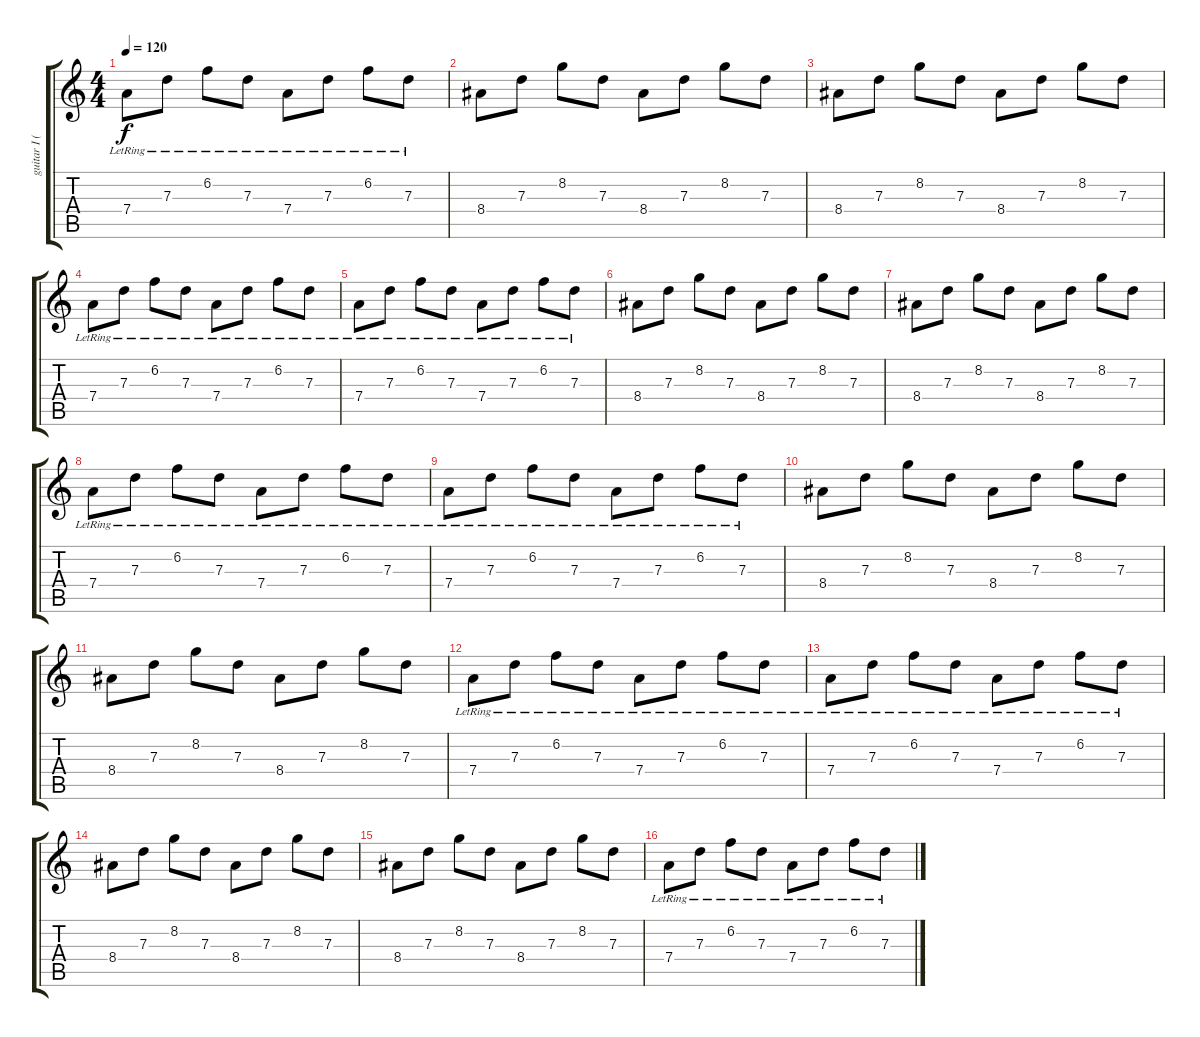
\track ("guitar I (steel)" "guitar I (") {instrument acousticguitarsteel}
\staff {score tabs}
\tuning (E4 B3 G3 D3 A2 E2) {hide}
\ts (4 4)
\tempo 120
\clef g2
\ks c
7.4{lr}.8{dy f} 7.3{lr}.8 6.2{lr}.8 7.3{lr}.8 7.4{lr}.8 7.3{lr}.8 6.2{lr}.8 7.3{lr}.8 |
8.4.8 7.3.8 8.2.8 7.3.8 8.4.8 7.3.8 8.2.8 7.3.8 |
8.4.8 7.3.8 8.2.8 7.3.8 8.4.8 7.3.8 8.2.8 7.3.8 |
7.4{lr}.8 7.3{lr}.8 6.2{lr}.8 7.3{lr}.8 7.4{lr}.8 7.3{lr}.8 6.2{lr}.8 7.3{lr}.8 |
7.4{lr}.8 7.3{lr}.8 6.2{lr}.8 7.3{lr}.8 7.4{lr}.8 7.3{lr}.8 6.2{lr}.8 7.3{lr}.8 |
8.4.8 7.3.8 8.2.8 7.3.8 8.4.8 7.3.8 8.2.8 7.3.8 |
8.4.8 7.3.8 8.2.8 7.3.8 8.4.8 7.3.8 8.2.8 7.3.8 |
7.4{lr}.8 7.3{lr}.8 6.2{lr}.8 7.3{lr}.8 7.4{lr}.8 7.3{lr}.8 6.2{lr}.8 7.3{lr}.8 |
7.4{lr}.8 7.3{lr}.8 6.2{lr}.8 7.3{lr}.8 7.4{lr}.8 7.3{lr}.8 6.2{lr}.8 7.3{lr}.8 |
8.4.8 7.3.8 8.2.8 7.3.8 8.4.8 7.3.8 8.2.8 7.3.8 |
8.4.8 7.3.8 8.2.8 7.3.8 8.4.8 7.3.8 8.2.8 7.3.8 |
7.4{lr}.8 7.3{lr}.8 6.2{lr}.8 7.3{lr}.8 7.4{lr}.8 7.3{lr}.8 6.2{lr}.8 7.3{lr}.8 |
7.4{lr}.8 7.3{lr}.8 6.2{lr}.8 7.3{lr}.8 7.4{lr}.8 7.3{lr}.8 6.2{lr}.8 7.3{lr}.8 |
8.4.8 7.3.8 8.2.8 7.3.8 8.4.8 7.3.8 8.2.8 7.3.8 |
8.4.8 7.3.8 8.2.8 7.3.8 8.4.8 7.3.8 8.2.8 7.3.8 |
7.4{lr}.8 7.3{lr}.8 6.2{lr}.8 7.3{lr}.8 7.4{lr}.8 7.3{lr}.8 6.2{lr}.8 7.3{lr}.8
